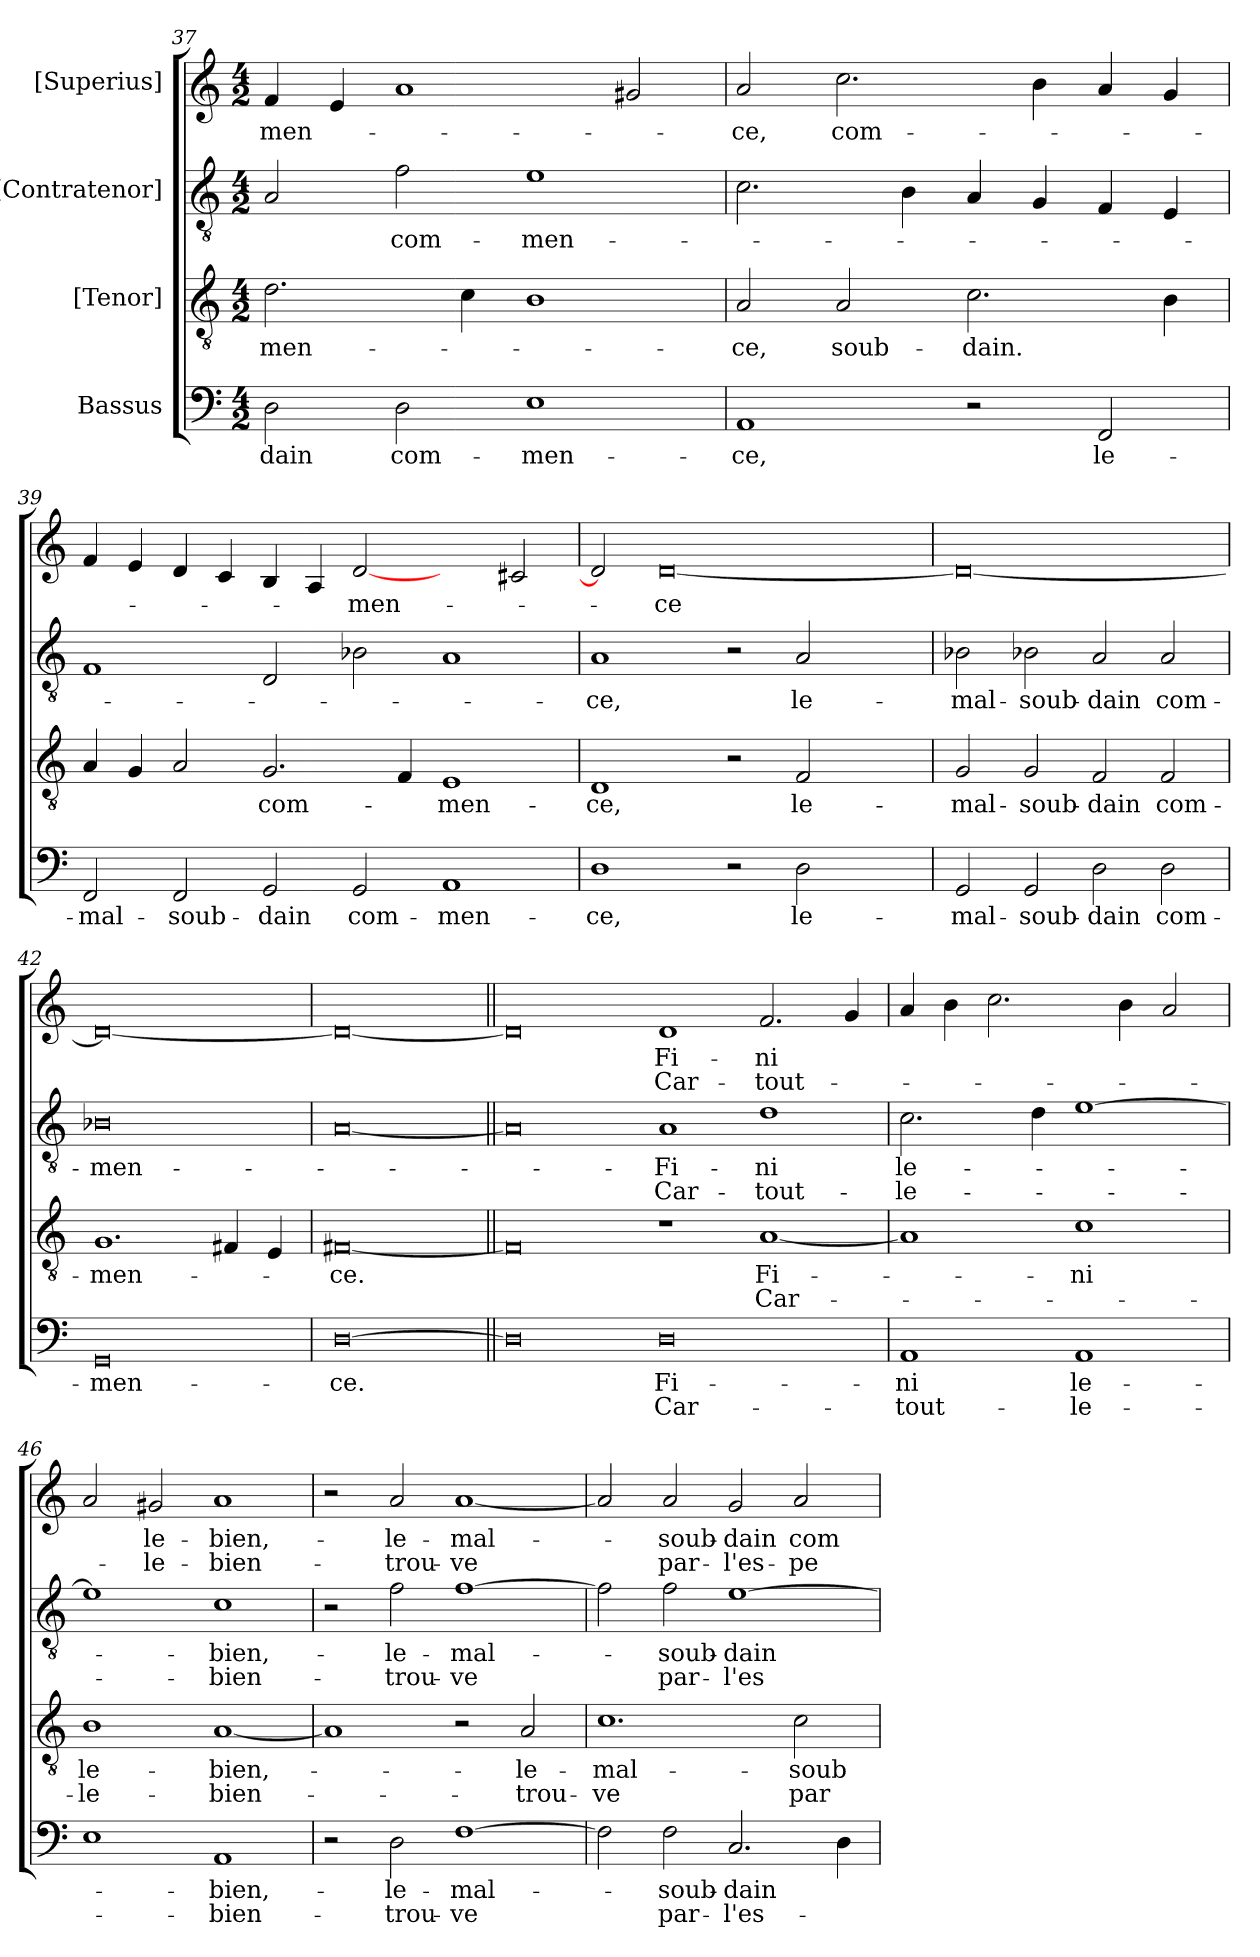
**kern	**text	**text	**kern	**text	**text	**kern	**text	**text	**kern	**text	**text
*part4	*part4	*part4	*part3	*part3	*part3	*part2	*part2	*part2	*part1	*part1	*part1
*staff4	*staff4	*staff4	*staff3	*staff3	*staff3	*staff2	*staff2	*staff2	*staff1	*staff1	*staff1
*I"Bassus	*	*	*I"[Tenor]	*	*	*I"[Contratenor]	*	*	*I"[Superius]	*	*
*clefF4	*	*	*clefGv2	*	*	*clefGv2	*	*	*clefG2	*	*
*k[]	*	*	*k[]	*	*	*k[]	*	*	*k[]	*	*
*M4/2	*	*	*M4/2	*	*	*M4/2	*	*	*M4/2	*	*
=37	=37	=37	=37	=37	=37	=37	=37	=37	=37	=37	=37
2D\	-dain	.	2.d\	-men-	.	2A/	.	.	4f/	-men-	.
.	.	.	.	.	.	.	.	.	4e/	.	.
2D\	com-	.	.	.	.	2f\	com-	.	1a/	.	.
.	.	.	4c\	.	.	.	.	.	.	.	.
1E/	-men-	.	1B\	.	.	1e/	-men-	.	.	.	.
.	.	.	.	.	.	.	.	.	2g#X/	.	.
=38	=38	=38	=38	=38	=38	=38	=38	=38	=38	=38	=38
1AA\	-ce,	.	2A/	-ce,	.	2.c\	.	.	2a/	-ce,	.
.	.	.	2A/	soub-	.	.	.	.	2.cc\	com-	.
.	.	.	.	.	.	4B\	.	.	.	.	.
2r	.	.	2.c\	-dain.	.	4A/	.	.	.	.	.
.	.	.	.	.	.	4G/	.	.	4b\	.	.
2FF/	le-	.	.	.	.	4F/	.	.	4a/	.	.
.	.	.	4B\	.	.	4E/	.	.	4g/	.	.
=39	=39	=39	=39	=39	=39	=39	=39	=39	=39	=39	=39
2FF/	mal-	.	4A/	.	.	1F/	.	.	4f/	.	.
.	.	.	4G/	.	.	.	.	.	4e/	.	.
2FF/	soub-	.	2A/	.	.	.	.	.	4d/	.	.
.	.	.	.	.	.	.	.	.	4c/	.	.
2GG/	-dain	.	2.G/	com-	.	2D/	.	.	4B/	.	.
.	.	.	.	.	.	.	.	.	4A/	.	.
2GG/	com-	.	.	.	.	2B-X\	.	.	[2d/	-men-	.
.	.	.	4F/	.	.	.	.	.	.	.	.
1AA\	-men-	.	1E/	-men-	.	1A/	.	.	2ryy	.	.
.	.	.	.	.	.	.	.	.	2c#X/	.	.
=40	=40	=40	=40	=40	=40	=40	=40	=40	=40	=40	=40
1D/	-ce,	.	1D/	-ce,	.	1A/	-ce,	.	2d/]	.	.
.	.	.	.	.	.	.	.	.	[0d/	-ce	.
2r	.	.	2r	.	.	2r	.	.	.	.	.
2D\	le-	.	2F/	le-	.	2A/	le-	.	.	.	.
2ryy	.	.	2ryy	.	.	2ryy	.	.	.	.	.
=41	=41	=41	=41	=41	=41	=41	=41	=41	=41	=41	=41
2GG/	mal-	.	2G/	mal-	.	2B-X\	mal-	.	0d/_	.	.
2GG/	soub-	.	2G/	soub-	.	2B-X\	soub-	.	.	.	.
2D\	-dain	.	2F/	-dain	.	2A/	-dain	.	.	.	.
2D\	com-	.	2F/	com-	.	2A/	com-	.	.	.	.
=42	=42	=42	=42	=42	=42	=42	=42	=42	=42	=42	=42
0GG\	-men-	.	1.G/	-men-	.	0B-X\	-men-	.	0d/_	.	.
.	.	.	4F#X/	.	.	.	.	.	.	.	.
.	.	.	4E/	.	.	.	.	.	.	.	.
=43	=43	=43	=43	=43	=43	=43	=43	=43	=43	=43	=43
[0D\	-ce.	.	[0F#X/	-ce.	.	[0A/	.	.	0d/_	.	.
=44||	=44||	=44||	=44||	=44||	=44||	=44||	=44||	=44||	=44||	=44||	=44||
0D\]	.	.	0F#/]	.	.	0A/]	.	.	0d/]	.	.
0D/	Fi-	Car-	1r	.	.	1A/	-Fi-	Car-	1d/	Fi-	Car-
.	.	.	[1A/	Fi-	Car-	1d/	-ni	tout-	2.f/	-ni	tout-
.	.	.	.	.	.	.	.	.	4g/	.	.
=45	=45	=45	=45	=45	=45	=45	=45	=45	=45	=45	=45
1AA\	-ni	tout-	1A/]	.	.	2.c\	le-	le-	4a/	.	.
.	.	.	.	.	.	.	.	.	4b\	.	.
.	.	.	.	.	.	.	.	.	2.cc\	.	.
.	.	.	.	.	.	4d\	.	.	.	.	.
1AA\	le-	le-	1c/	-ni	.	[1e\	.	.	.	.	.
.	.	.	.	.	.	.	.	.	4b\	.	.
.	.	.	.	.	.	.	.	.	2a/	.	.
=46	=46	=46	=46	=46	=46	=46	=46	=46	=46	=46	=46
1E/	.	.	1B\	le-	le-	1e/]	.	.	2a/	.	.
.	.	.	.	.	.	.	.	.	2g#X/	le-	le-
1AA\	bien,-	bien-	[1A/	bien,-	bien-	1c/	bien,-	bien-	1a/	bien,-	bien-
=47	=47	=47	=47	=47	=47	=47	=47	=47	=47	=47	=47
2r	.	.	1A/]	.	.	2r	.	.	2r	.	.
2D\	le-	trou-	.	.	.	2f\	le-	trou-	2a/	le-	trou-
[1F\	mal-	-ve	2r	.	.	[1f\	mal-	-ve	[1a/	mal-	-ve
.	.	.	2A/	le-	trou-	.	.	.	.	.	.
=48	=48	=48	=48	=48	=48	=48	=48	=48	=48	=48	=48
2F\]	.	.	1.c/	mal-	-ve	2f\]	.	.	2a/]	.	.
2F\	soub-	par-	.	.	.	2f\	soub-	par-	2a/	soub-	par-
2.C/	-dain	l'es-	.	.	.	[1e\	-dain	l'es-	2g/	-dain	l'es-
.	.	.	2c\	soub-	par-	.	.	.	2a/	com­-	-pe
4D\	.	.	.	.	.	.	.	.	.	.	.
=	=	=	=	=	=	=	=	=	=	=	=
*-	*-	*-	*-	*-	*-	*-	*-	*-	*-	*-	*-
